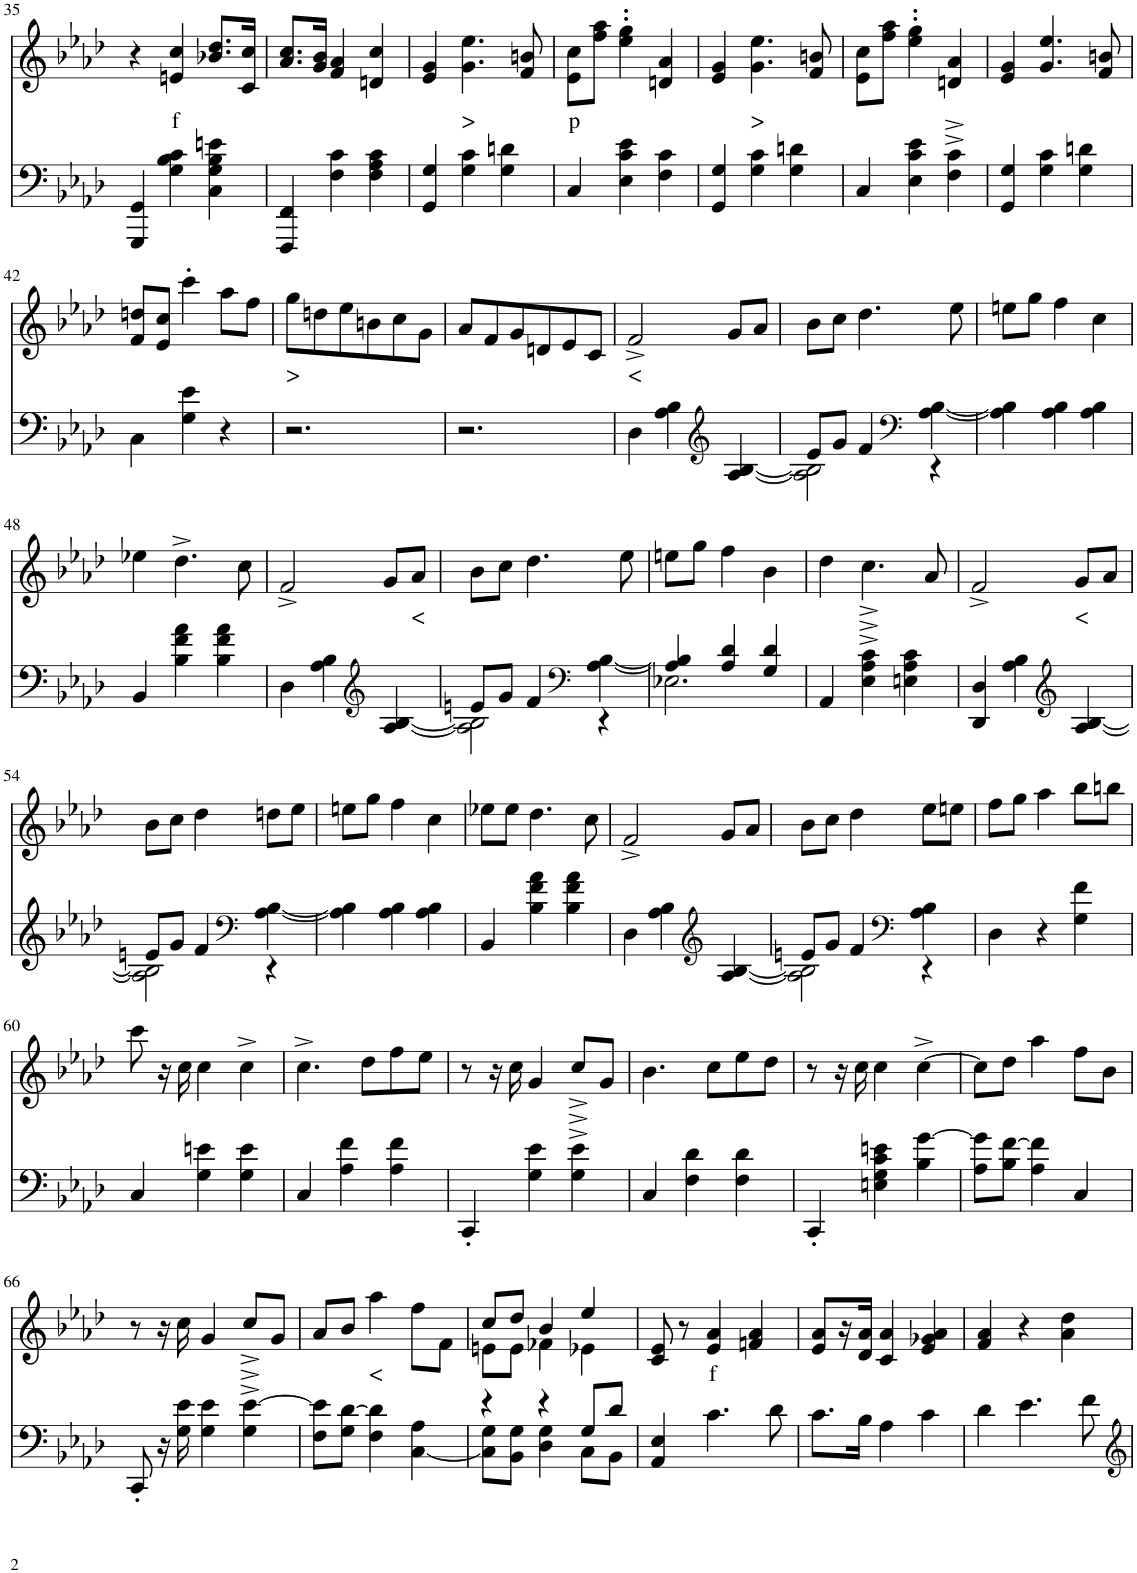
**kern	**kern	**text
*part2	*part1	*part1
*staff2	*staff1	*staff1
*I"Piano	*I"Piano	*
*I'Pno	*I'Pno	*
!!LO:PB:g=z
*clefF4	*clefG2	*
*k[b-e-a-d-]	*k[b-e-a-d-]	*
*A-:	*A-:	*
*M3/4	*M3/4	*
=35	=35	=35
4GGG/ 4GG/	4r	.
!	!	!LO:LY:b
4G\ 4B-\ 4c\	4en/ 4cc/	f
4C\ 4G\ 4B-\ 4en\	8.b-X/ 8.dd-/L	.
.	16c/ 16cc/Jk	.
=36	=36	=36
4FFF/ 4FF/	8.a-/ 8.cc/L	.
.	16g/ 16b-/Jk	.
4F\ 4c\	4f/ 4a-/	.
4F\ 4A-\ 4c\	4dn/ 4cc/	.
=37	=37	=37
4GG/ 4G/	4e-/ 4g/	.
!	!	!LO:LY:b
4G\ 4c\	4.g\ 4.ee-\	>
4G\ 4dn\	.	.
.	8f/ 8bn/	.
=38	=38	=38
!	!	!LO:LY:b
4C/	8e-\ 8cc\L	p
.	8ff\ 8aa-\J	.
4E-\ 4c\ 4e-\	4ee-\' 4gg\'	.
4F\ 4c\	4dn/ 4a-/	.
=39	=39	=39
4GG/ 4G/	4e-/ 4g/	.
!	!	!LO:LY:b
4G\ 4c\	4.g\ 4.ee-\	>
4G\ 4dn\	.	.
.	8f/ 8bn/	.
=40	=40	=40
4C/	8e-\ 8cc\L	.
.	8ff\ 8aa-\J	.
4E-\ 4c\ 4e-\	4ee-\' 4gg\'	.
4F\^ 4c\^	4dn/ 4a-/	.
=41	=41	=41
4GG/ 4G/	4e-/ 4g/	.
4G\ 4c\	4.g/ 4.ee-/	.
4G\ 4dn\	.	.
.	8f/ 8bn/	.
!!LO:LB:g=z
=42	=42	=42
4C\	8f/ 8ddn/L	.
.	8e-/ 8cc/J	.
4G\ 4e-\	4ccc'\	.
4r	8aa-\L	.
.	8ff\J	.
=43	=43	=43
!	!	!LO:LY:b
2.r	8gg\L	>
.	8ddn\	.
.	8ee-\	.
.	8bn\	.
.	8cc\	.
.	8g\J	.
=44	=44	=44
2.r	8a-/L	.
.	8f/	.
.	8g/	.
.	8dn/	.
.	8e-/	.
.	8c/J	.
=45	=45	=45
!	!	!LO:LY:b
4D-\	2f^/	<
4A-\ 4B-\	.	.
*clefG2	*	*
[4A-/ [4B-/	8g/L	.
.	8a-/J	.
=46	=46	=46
*^	*	*
2A-\] 2B-\]	8e-/L	8b-\L	.
.	8g/J	8cc\J	.
.	4f/	4.dd-\	.
*clefF4	*	*	*
[4A-\ [4B-\	4r	.	.
.	.	8ee-\	.
*v	*v	*	*
=47	=47	=47
4A-\] 4B-\]	8een\L	.
.	8gg\J	.
4A-\ 4B-\	4ff\	.
4A-\ 4B-\	4cc\	.
!!LO:LB:g=z
=48	=48	=48
4BB-/	4ee-X\	.
4B-\ 4f\ 4a-\	4.dd-^\	.
4B-\ 4f\ 4a-\	.	.
.	8cc\	.
=49	=49	=49
4D-\	2f^/	.
4A-\ 4B-\	.	.
*clefG2	*	*
[4A-/ [4B-/	8g/L	.
!	!	!LO:LY:b
.	8a-/J	<
=50	=50	=50
*^	*	*
2A-\] 2B-\]	8en/L	8b-\L	.
.	8g/J	8cc\J	.
.	4f/	4.dd-\	.
*clefF4	*	*	*
[4A-\ [4B-\	4r	.	.
.	.	8ee-\	.
=51	=51	=51	=51
4A-/] 4B-/]	2.E-X\	8een\L	.
.	.	8gg\J	.
4A-/ 4d-/	.	4ff\	.
4G/ 4d-/	.	4b-\	.
*v	*v	*	*
=52	=52	=52
4AA-/	4dd-\	.
4E-\^ 4A-\^ 4c\^	4.cc\	.
4En\ 4A-\ 4c\	.	.
.	8a-/	.
=53	=53	=53
4DD-/ 4D-/	2f^/	.
4A-\ 4B-\	.	.
*clefG2	*	*
!	!	!LO:LY:b
[4A-/ [4B-/	8g/L	<
.	8a-/J	.
!!LO:LB:g=z
=54	=54	=54
*^	*	*
2A-\] 2B-\]	8en/L	8b-\L	.
.	8g/J	8cc\J	.
.	4f/	4dd-\	.
*clefF4	*	*	*
[4A-\ [4B-\	4r	8ddn\L	.
.	.	8ee-\J	.
*v	*v	*	*
=55	=55	=55
4A-\] 4B-\]	8een\L	.
.	8gg\J	.
4A-\ 4B-\	4ff\	.
4A-\ 4B-\	4cc\	.
=56	=56	=56
4BB-/	8ee-X\L	.
.	8ee-\J	.
4B-\ 4f\ 4a-\	4.dd-\	.
4B-\ 4f\ 4a-\	.	.
.	8cc\	.
=57	=57	=57
4D-\	2f^/	.
4A-\ 4B-\	.	.
*clefG2	*	*
[4A-/ [4B-/	8g/L	.
.	8a-/J	.
=58	=58	=58
*^	*	*
2A-\] 2B-\]	8en/L	8b-\L	.
.	8g/J	8cc\J	.
.	4f/	4dd-\	.
*clefF4	*	*	*
4A-\ 4B-\	4r	8ee-\L	.
.	.	8een\J	.
*v	*v	*	*
=59	=59	=59
4D-\	8ff\L	.
.	8gg\J	.
4r	4aa-\	.
4G\ 4f\	8bb-\L	.
.	8bbn\J	.
!!LO:LB:g=z
=60	=60	=60
4C/	8ccc\	.
.	16r	.
.	16cc\	.
4G\ 4en\	4cc\	.
4G\ 4e\	4cc^\	.
=61	=61	=61
4C/	4.cc^\	.
4A-\ 4f\	.	.
.	8dd-\L	.
4A-\ 4f\	8ff\	.
.	8ee-\J	.
=62	=62	=62
4CC'/	8r	.
.	16r	.
.	16cc\	.
4G\ 4e-\	4g/	.
4G\^ 4e-\^	8cc^/L	.
.	8g/J	.
=63	=63	=63
4C/	4.b-\	.
4F\ 4d-\	.	.
.	8cc\L	.
4F\ 4d-\	8ee-\	.
.	8dd-\J	.
=64	=64	=64
4CC'/	8r	.
.	16r	.
.	16cc\	.
4En\ 4G\ 4c\ 4en\	4cc\	.
4B-\ [4g\	[4cc^\	.
=65	=65	=65
8A-\ 8g\]L	8cc\L]	.
8B-\ [8f\J	8dd-\J	.
4A-\ 4f\]	4aa-\	.
4C/	8ff\L	.
.	8b-\J	.
!!LO:LB:g=z
=66	=66	=66
8CC'/	8r	.
16r	16r	.
16G\ 16e-\	16cc\	.
4G\ 4e-\	4g/	.
4G\^ [4e-\^	8cc^/L	.
.	8g/J	.
=67	=67	=67
8F\ 8e-\]L	8a-/L	.
8G\ [8d-\J	8b-/J	.
!	!	!LO:LY:b
4F\ 4d-\]	4aa-\	<
[4C\ 4A-\	8ff\L	.
.	8f\J	.
=68	=68	=68
*^	*^	*
4r	8C\] 8G\L	8cc/L	8en\L	.
.	8BB-\ 8G\J	8dd-/J	8e\J	.
4r	4D-\ 4G\	4b-/	4f-X\	.
8G/L	8C\L	4ee-/	4e-X\	.
8d-/J	8BB-\J	.	.	.
*v	*v	*	*	*
*	*v	*v	*
=69	=69	=69
4AA-/ 4E-/	8c/ 8e-/	.
.	8r	.
!	!	!LO:LY:b
4.c\	4e-/ 4a-/	f
.	4fn/ 4a-/	.
8d-\	.	.
=70	=70	=70
8.c\L	8e-/ 8a-/L	.
.	16r	.
16B-\Jk	16d-/ 16a-/JJ	.
4A-\	4c/ 4a-/	.
4c\	4e-/ 4g-X/ 4a-/	.
=71	=71	=71
4d-\	4f/ 4a-/	.
4.e-\	4r	.
.	4a-\ 4dd-\	.
8f\	.	.
=	=	=
*-	*-	*-
